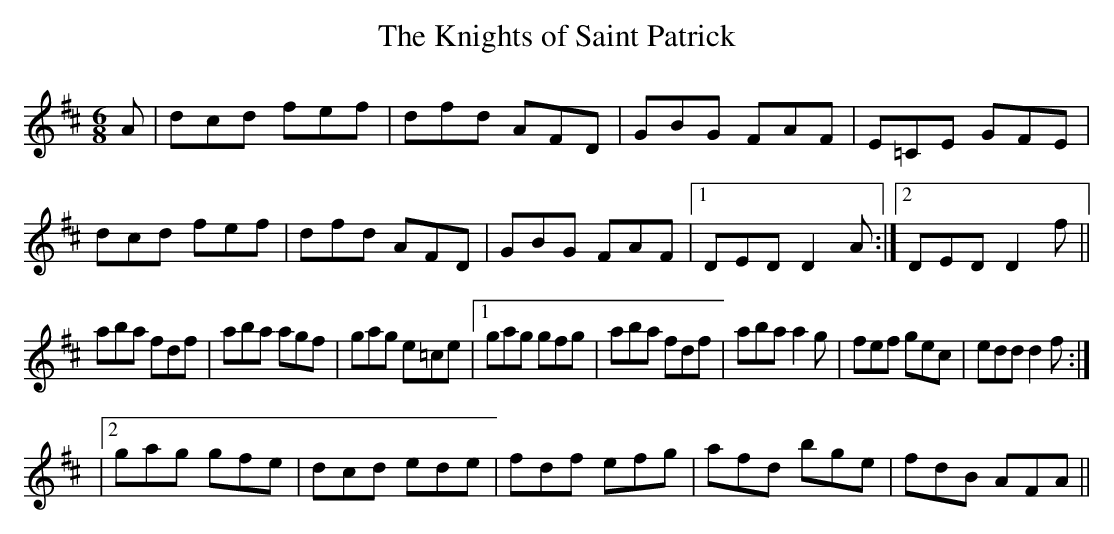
X:1
T:The Knights of Saint Patrick
M:6/8
K:D
L:1/8
A|dcd fef|dfd AFD|GBG FAF|E=CE GFE|
dcd fef| dfd AFD|GBG FAF|1 DED D2 A:|2 DED D2 f||
aba fdf|aba agf|gag e=ce|1 gag gfg|aba fdf|aba a2 g|\
fef gec|edd d2 f:|
|2 gag gfe| dcd ede|fdf efg|afd bge|fdB AFA ||
